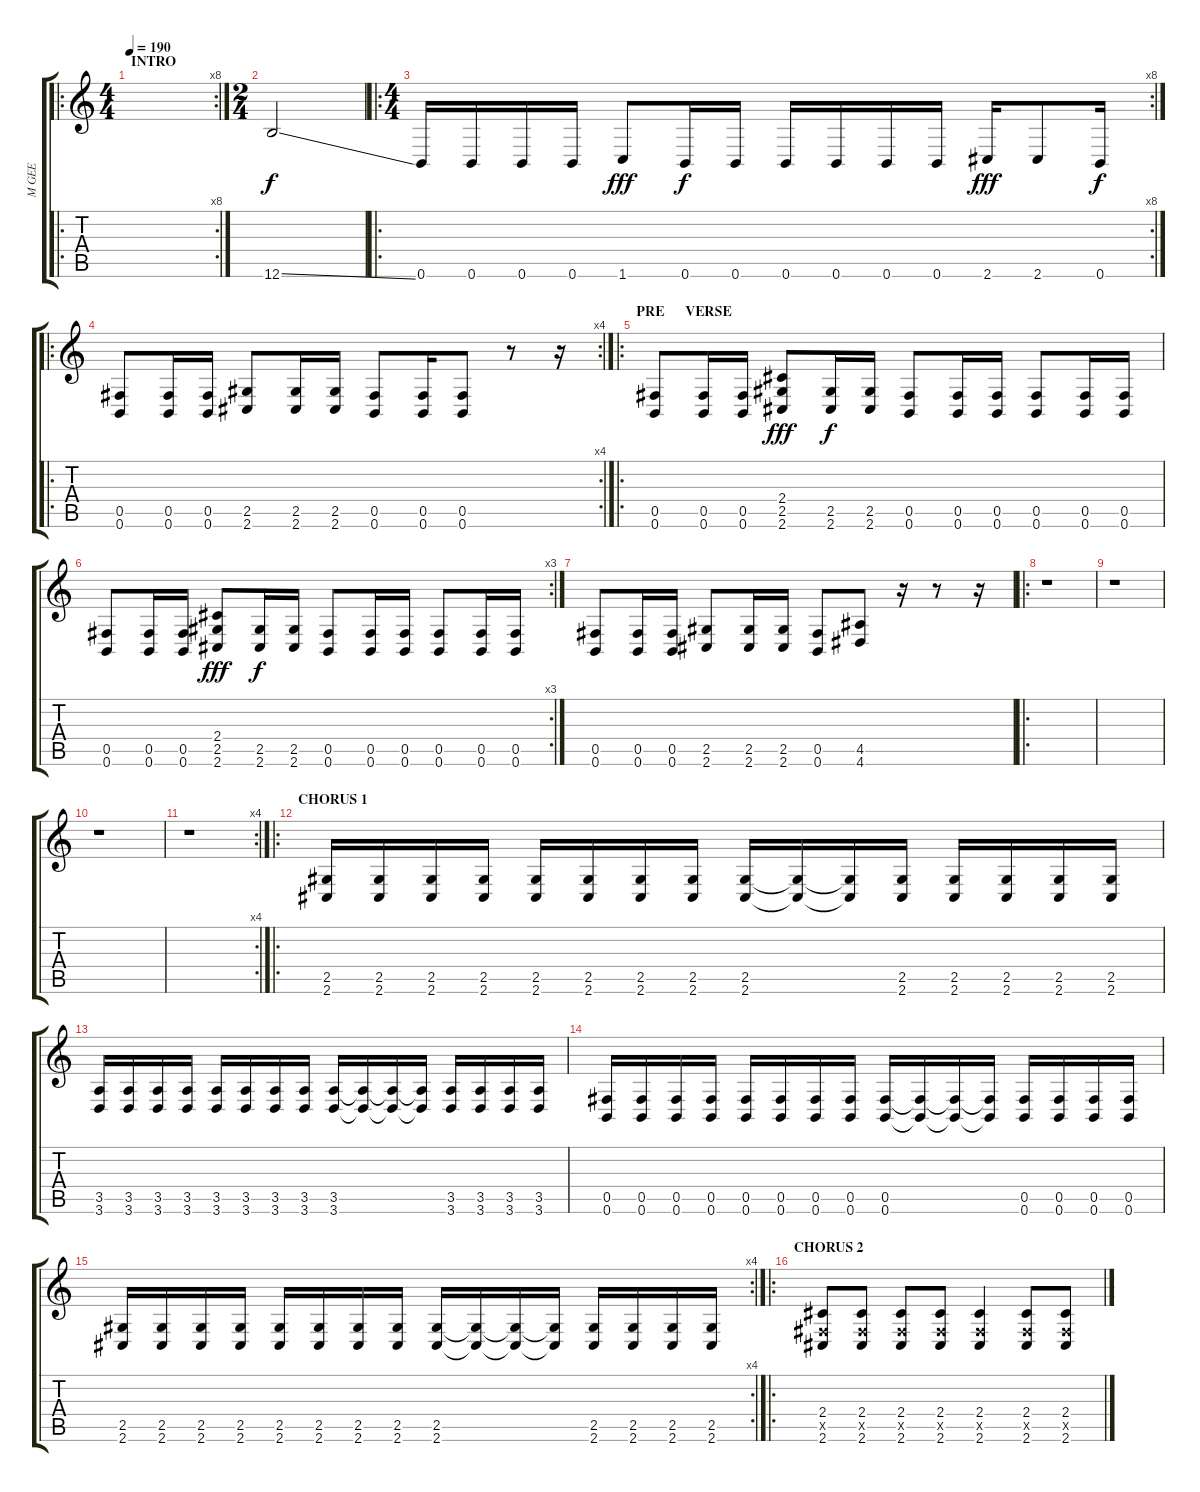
\track ("M GEE" "M GEE") {instrument distortionguitar}
\staff {score tabs}
\tuning (Db4 Ab3 E3 B2 Gb2 B1) {hide}
\ro
\rc 8
\ts (4 4)
\section ("" "INTRO")
\tempo 190
\clef g2
\ks c
|
\ts (2 4)
12.6{ss}.2 |
\ro
\rc 8
\ts (4 4)
0.6.16 0.6.16 0.6.16 0.6.16 1.6.8{dy fff} 0.6.16{dy f} 0.6.16 0.6.16 0.6.16 0.6.16 0.6.16 2.6.16{dy fff} 2.6.8 0.6.16{dy f} |
\ro
\rc 4
(0.5 0.6).8 (0.5 0.6).16 (0.5 0.6).16 (2.5 2.6).8 (2.5 2.6).16 (2.5 2.6).16 (0.5 0.6).8 (0.5 0.6).16 (0.5 0.6).8 r.8 r.16 |
\ro
\section ("" "PRE      VERSE")
(0.5 0.6).8 (0.5 0.6).16 (0.5 0.6).16 (2.4 2.5 2.6).8{dy fff} (2.5 2.6).16{dy f} (2.5 2.6).16 (0.5 0.6).8 (0.5 0.6).16 (0.5 0.6).16 (0.5 0.6).8 (0.5 0.6).16 (0.5 0.6).16 |
\rc 3
(0.5 0.6).8 (0.5 0.6).16 (0.5 0.6).16 (2.4 2.5 2.6).8{dy fff} (2.5 2.6).16{dy f} (2.5 2.6).16 (0.5 0.6).8 (0.5 0.6).16 (0.5 0.6).16 (0.5 0.6).8 (0.5 0.6).16 (0.5 0.6).16 |
(0.5 0.6).8 (0.5 0.6).16 (0.5 0.6).16 (2.5 2.6).8 (2.5 2.6).16 (2.5 2.6).16 (0.5 0.6).8 (4.5 4.6).8 r.16 r.8 r.16 |
\ro
r.1 |
r.1 |
r.1 |
\rc 4
r.1 |
\ro
\section ("" "CHORUS 1")
(2.5 2.6).16 (2.5 2.6).16 (2.5 2.6).16 (2.5 2.6).16 (2.5 2.6).16 (2.5 2.6).16 (2.5 2.6).16 (2.5 2.6).16 (2.5 2.6).16 (2.5{t} 2.6{t}).16 (2.5{t} 2.6{t}).16 (2.5 2.6).16 (2.5 2.6).16 (2.5 2.6).16 (2.5 2.6).16 (2.5 2.6).16 |
(3.5 3.6).16 (3.5 3.6).16 (3.5 3.6).16 (3.5 3.6).16 (3.5 3.6).16 (3.5 3.6).16 (3.5 3.6).16 (3.5 3.6).16 (3.5 3.6).16 (3.5{t} 3.6{t}).16 (3.5{t} 3.6{t}).16 (3.5{t} 3.6{t}).16 (3.5 3.6).16 (3.5 3.6).16 (3.5 3.6).16 (3.5 3.6).16 |
(0.5 0.6).16 (0.5 0.6).16 (0.5 0.6).16 (0.5 0.6).16 (0.5 0.6).16 (0.5 0.6).16 (0.5 0.6).16 (0.5 0.6).16 (0.5 0.6).16 (0.5{t} 0.6{t}).16 (0.5{t} 0.6{t}).16 (0.5{t} 0.6{t}).16 (0.5 0.6).16 (0.5 0.6).16 (0.5 0.6).16 (0.5 0.6).16 |
\rc 4
(2.5 2.6).16 (2.5 2.6).16 (2.5 2.6).16 (2.5 2.6).16 (2.5 2.6).16 (2.5 2.6).16 (2.5 2.6).16 (2.5 2.6).16 (2.5 2.6).16 (2.5{t} 2.6{t}).16 (2.5{t} 2.6{t}).16 (2.5{t} 2.6{t}).16 (2.5 2.6).16 (2.5 2.6).16 (2.5 2.6).16 (2.5 2.6).16 |
\ro
\section ("" "CHORUS 2")
(2.4 0.5{x} 2.6).8 (2.4 0.5{x} 2.6).8 (2.4 0.5{x} 2.6).8 (2.4 0.5{x} 2.6).8 (2.4 0.5{x} 2.6).4 (2.4 0.5{x} 2.6).8 (2.4 0.5{x} 2.6).8
